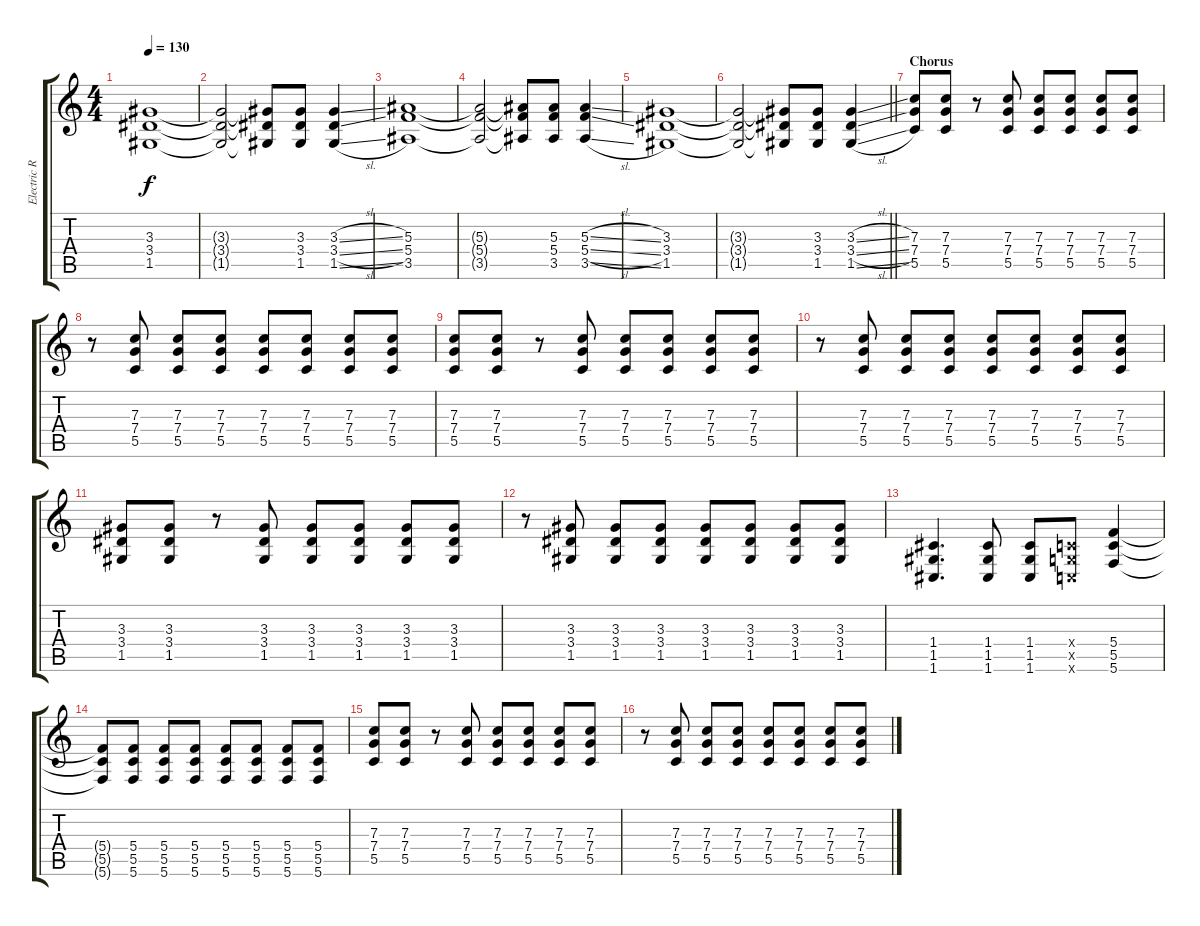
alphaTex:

\track ("Electric Rhythm" "Electric R") {instrument distortionguitar}
\staff {score tabs}
\tuning (D4 A3 F3 C3 G2 C2) {hide}
\ts (4 4)
\tempo 130
\clef g2
\ks c
(3.3 3.4 1.5).1{dy f} |
(3.3{t} 3.4{t} 1.5{t}).2 (3.3{t} 3.4{t} 1.5{t}).8 (3.3 3.4 1.5).8 (3.3{sl} 3.4{sl} 1.5{sl}).4 |
(5.3 5.4 3.5).1 |
(5.3{t} 5.4{t} 3.5{t}).2 (5.3{t} 5.4{t} 3.5{t}).8 (5.3 5.4 3.5).8 (5.3{sl} 5.4{sl} 3.5{sl}).4 |
(3.3 3.4 1.5).1 |
\barLineRight lightlight
(3.3{t} 3.4{t} 1.5{t}).2 (3.3{t} 3.4{t} 1.5{t}).8 (3.3 3.4 1.5).8 (3.3{sl} 3.4{sl} 1.5{sl}).4 |
\section ("" "Chorus")
(7.3 7.4 5.5).8{volume 14} (7.3 7.4 5.5).8 r.8 (7.3 7.4 5.5).8 (7.3 7.4 5.5).8 (7.3 7.4 5.5).8 (7.3 7.4 5.5).8 (7.3 7.4 5.5).8 |
r.8 (7.3 7.4 5.5).8 (7.3 7.4 5.5).8 (7.3 7.4 5.5).8 (7.3 7.4 5.5).8 (7.3 7.4 5.5).8 (7.3 7.4 5.5).8 (7.3 7.4 5.5).8 |
(7.3 7.4 5.5).8 (7.3 7.4 5.5).8 r.8 (7.3 7.4 5.5).8 (7.3 7.4 5.5).8 (7.3 7.4 5.5).8 (7.3 7.4 5.5).8 (7.3 7.4 5.5).8 |
r.8 (7.3 7.4 5.5).8 (7.3 7.4 5.5).8 (7.3 7.4 5.5).8 (7.3 7.4 5.5).8 (7.3 7.4 5.5).8 (7.3 7.4 5.5).8 (7.3 7.4 5.5).8 |
(3.3 3.4 1.5).8 (3.3 3.4 1.5).8 r.8 (3.3 3.4 1.5).8 (3.3 3.4 1.5).8 (3.3 3.4 1.5).8 (3.3 3.4 1.5).8 (3.3 3.4 1.5).8 |
r.8 (3.3 3.4 1.5).8 (3.3 3.4 1.5).8 (3.3 3.4 1.5).8 (3.3 3.4 1.5).8 (3.3 3.4 1.5).8 (3.3 3.4 1.5).8 (3.3 3.4 1.5).8 |
(1.4 1.5 1.6).4{d} (1.4 1.5 1.6).8 (1.4 1.5 1.6).8 (0.4{x} 0.5{x} 0.6{x}).8 (5.4 5.5 5.6).4 |
(5.4{t} 5.5{t} 5.6{t}).8 (5.4 5.5 5.6).8 (5.4 5.5 5.6).8 (5.4 5.5 5.6).8 (5.4 5.5 5.6).8 (5.4 5.5 5.6).8 (5.4 5.5 5.6).8 (5.4 5.5 5.6).8 |
(7.3 7.4 5.5).8 (7.3 7.4 5.5).8 r.8 (7.3 7.4 5.5).8 (7.3 7.4 5.5).8 (7.3 7.4 5.5).8 (7.3 7.4 5.5).8 (7.3 7.4 5.5).8 |
r.8 (7.3 7.4 5.5).8 (7.3 7.4 5.5).8 (7.3 7.4 5.5).8 (7.3 7.4 5.5).8 (7.3 7.4 5.5).8 (7.3 7.4 5.5).8 (7.3 7.4 5.5).8
